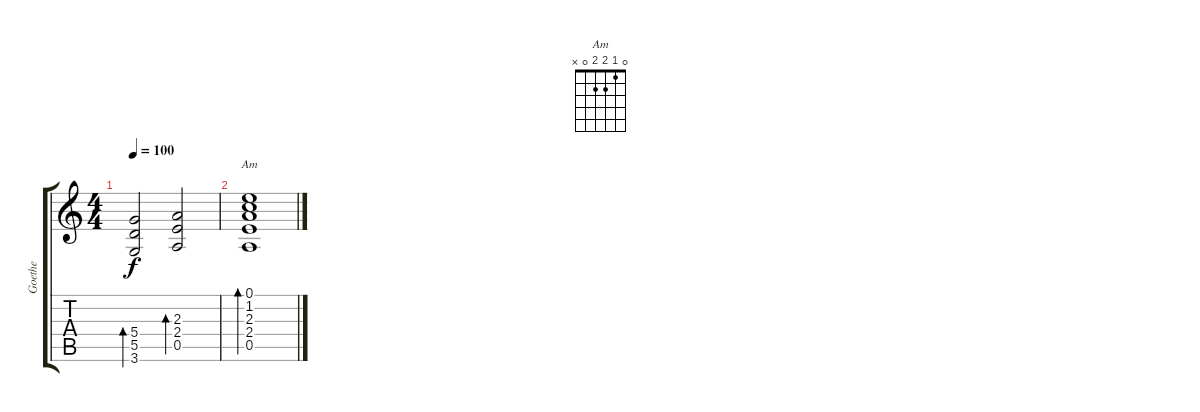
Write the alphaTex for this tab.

\track ("Goethe" "Goethe") {instrument acousticguitarsteel}
\staff {score tabs}
\tuning (E4 B3 G3 D3 A2 E2) {hide}
\chord ("Am" 0 1 2 2 0 x)
\ts (4 4)
\tempo 100
\clef g2
\ks c
(5.4 5.5 3.6).2{bd 240 dy f instrument acousticguitarsteel} (2.3 2.4 0.5).2{bd 240} |
(0.1 1.2 2.3 2.4 0.5).1{bd 480 ch "Am"}
